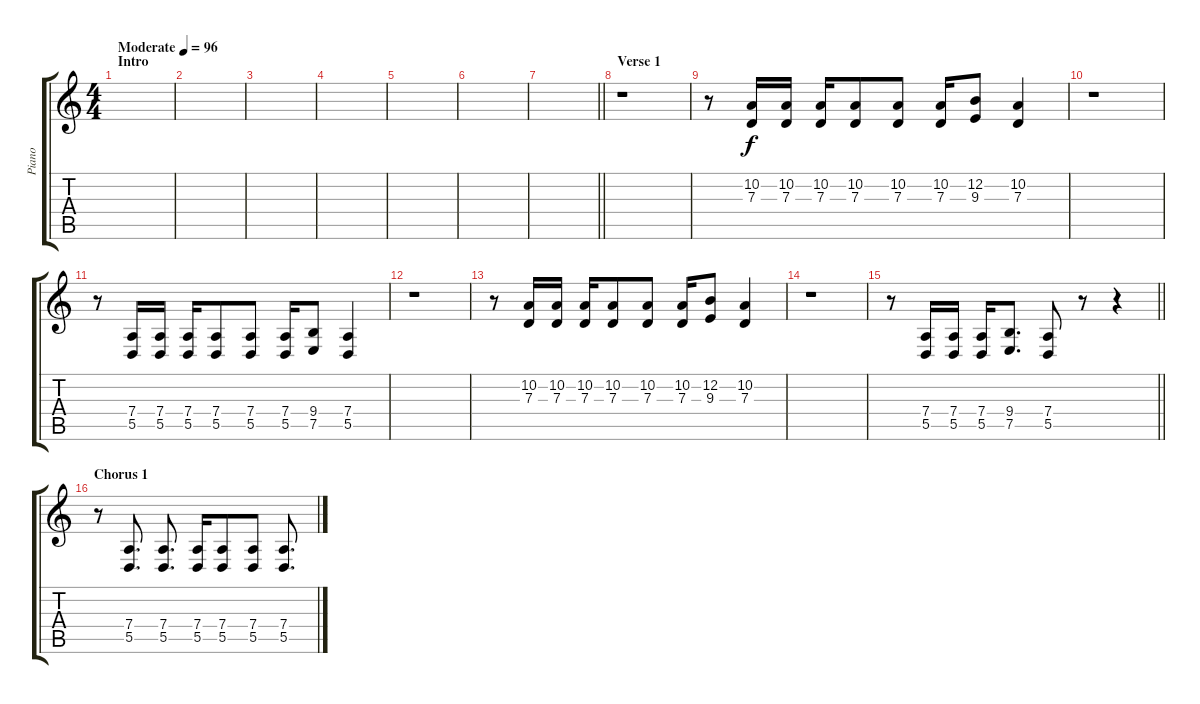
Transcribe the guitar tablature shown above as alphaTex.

\track ("Piano" "Piano") {instrument acousticgrandpiano}
\staff {score tabs}
\tuning (E4 B3 G3 D3 A2 E2) {hide}
\ts (4 4)
\section ("" "Intro")
\tempo (96 "Moderate")
\clef g2
\ks c
|
|
|
|
|
|
\barLineRight lightlight
|
\section ("" "Verse 1")
r.1 |
r.8 (10.2 7.3).16 (10.2 7.3).16 (10.2 7.3).16 (10.2 7.3).8 (10.2 7.3).8 (10.2 7.3).16 (12.2 9.3).8 (10.2 7.3).4 |
r.1 |
r.8 (7.4 5.5).16 (7.4 5.5).16 (7.4 5.5).16 (7.4 5.5).8 (7.4 5.5).8 (7.4 5.5).16 (9.4 7.5).8 (7.4 5.5).4 |
r.1 |
r.8 (10.2 7.3).16 (10.2 7.3).16 (10.2 7.3).16 (10.2 7.3).8 (10.2 7.3).8 (10.2 7.3).16 (12.2 9.3).8 (10.2 7.3).4 |
r.1 |
\barLineRight lightlight
r.8 (7.4 5.5).16 (7.4 5.5).16 (7.4 5.5).16 (9.4 7.5).8{d} (7.4 5.5).8 r.8 r.4 |
\section ("" "Chorus 1")
r.8 (7.4 5.5).8{d} (7.4 5.5).8{d} (7.4 5.5).16 (7.4 5.5).8 (7.4 5.5).8 (7.4 5.5).8{d}
